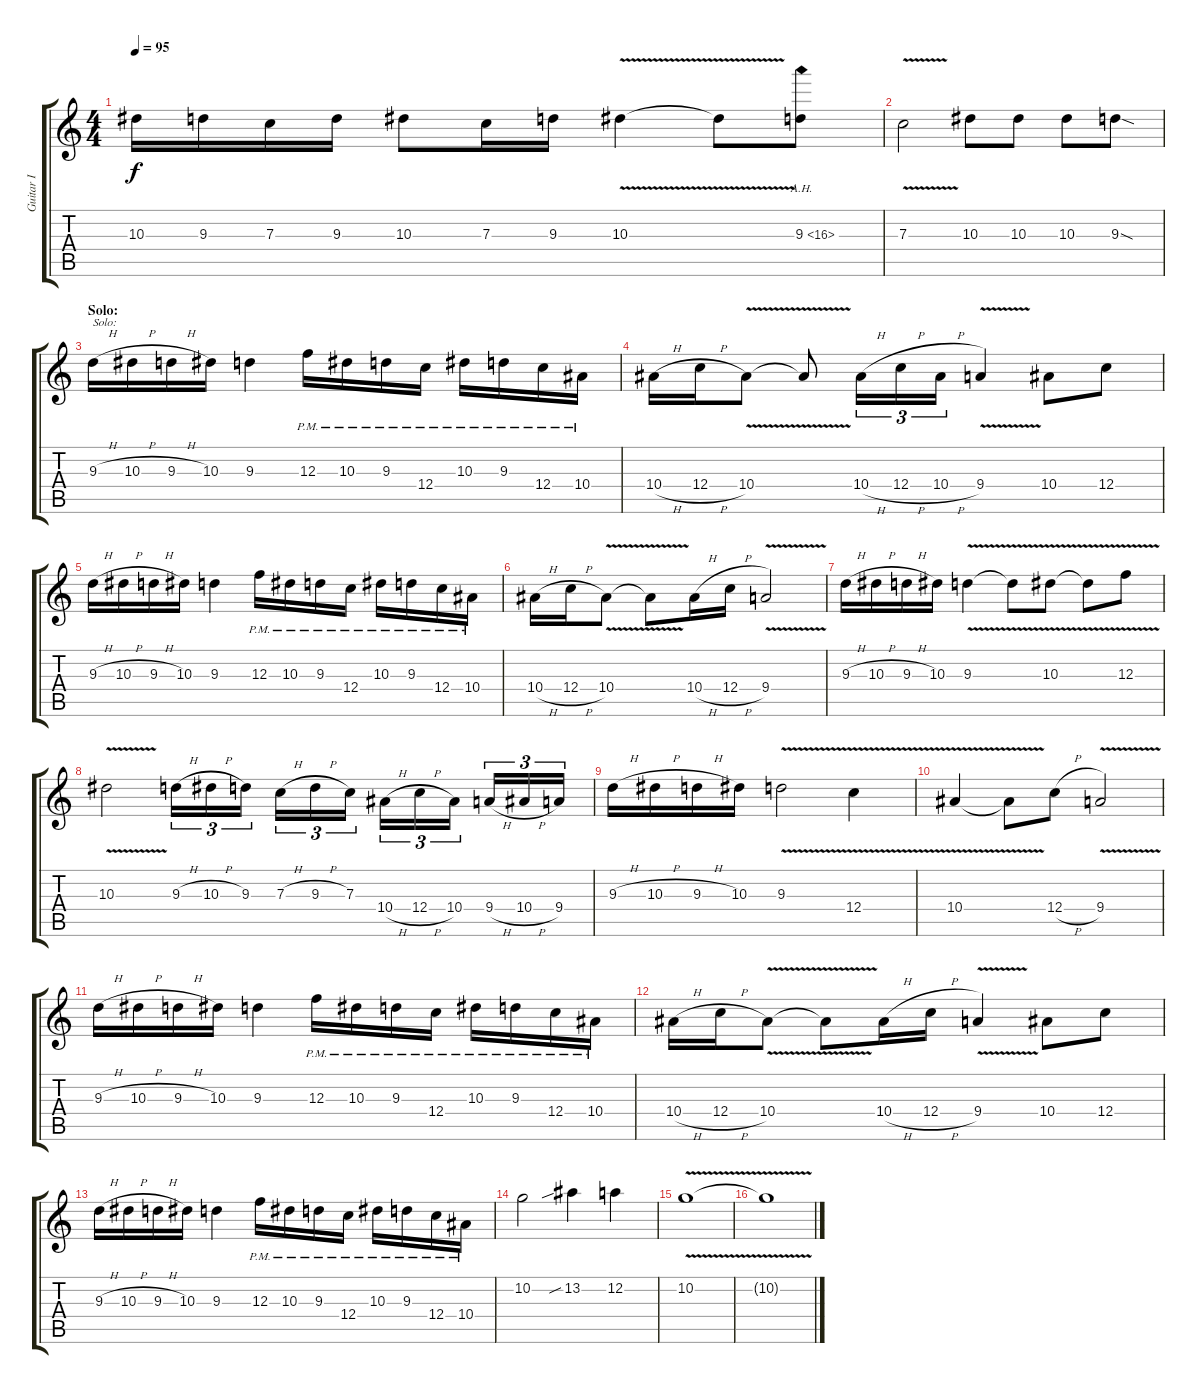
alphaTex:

\track ("Guitar I" "Guitar I") {instrument distortionguitar}
\staff {score tabs}
\tuning (D4 A3 F3 C3 G2 D2) {hide}
\ts (4 4)
\tempo 95
\clef g2
\ks c
10.3.16{dy f} 9.3.16 7.3.16 9.3.16 10.3.8 7.3.16 9.3.16 10.3{v}.4 10.3{t}.8 9.3{ah 7}.8 |
7.3{v}.2 10.3.8 10.3.8 10.3.8 9.3{sod}.8 |
\section ("" "Solo:")
9.3{h}.16{txt "Solo:"} 10.3{h}.16 9.3{h}.16 10.3.16 9.3.4 12.3{pm}.16 10.3{pm}.16 9.3{pm}.16 12.4{pm}.16 10.3{pm}.16 9.3{pm}.16 12.4{pm}.16 10.4{pm}.16 |
10.4{h}.16 12.4{h}.16 10.4{v}.8 10.4{t}.8 10.4{h}.16{tu (3 2)} 12.4{h}.16{tu (3 2)} 10.4{h}.16{tu (3 2)} 9.4{v}.4 10.4.8 12.4.8 |
9.3{h}.16 10.3{h}.16 9.3{h}.16 10.3.16 9.3.4 12.3{pm}.16 10.3{pm}.16 9.3{pm}.16 12.4{pm}.16 10.3{pm}.16 9.3{pm}.16 12.4{pm}.16 10.4{pm}.16 |
10.4{h}.16 12.4{h}.16 10.4{v}.8 10.4{t}.8 10.4{h}.16 12.4{h}.16 9.4{v}.2 |
9.3{h}.16 10.3{h}.16 9.3{h}.16 10.3.16 9.3{v}.4 9.3{t}.8 10.3{v}.8 10.3{t}.8 12.3{v}.8 |
10.3{v}.2 9.3{h}.16{tu (3 2)} 10.3{h}.16{tu (3 2)} 9.3.16{tu (3 2)} 7.3{h}.16{tu (3 2)} 9.3{h}.16{tu (3 2)} 7.3.16{tu (3 2)} 10.4{h}.16{tu (3 2)} 12.4{h}.16{tu (3 2)} 10.4.16{tu (3 2)} 9.4{h}.16{tu (3 2)} 10.4{h}.16{tu (3 2)} 9.4.16{tu (3 2)} |
9.3{h}.16 10.3{h}.16 9.3{h}.16 10.3.16 9.3{v}.2 12.4{v}.4 |
10.4{v}.4 10.4{t}.8 12.4{h}.8 9.4{v}.2 |
9.3{h}.16 10.3{h}.16 9.3{h}.16 10.3.16 9.3.4 12.3{pm}.16 10.3{pm}.16 9.3{pm}.16 12.4{pm}.16 10.3{pm}.16 9.3{pm}.16 12.4{pm}.16 10.4{pm}.16 |
10.4{h}.16 12.4{h}.16 10.4{v}.8 10.4{t}.8 10.4{h}.16 12.4{h}.16 9.4{v}.4 10.4.8 12.4.8 |
9.3{h}.16 10.3{h}.16 9.3{h}.16 10.3.16 9.3.4 12.3{pm}.16 10.3{pm}.16 9.3{pm}.16 12.4{pm}.16 10.3{pm}.16 9.3{pm}.16 12.4{pm}.16 10.4{pm}.16 |
10.2.2 13.2{sib}.4 12.2.4 |
10.2{v}.1 |
10.2{t}.1
